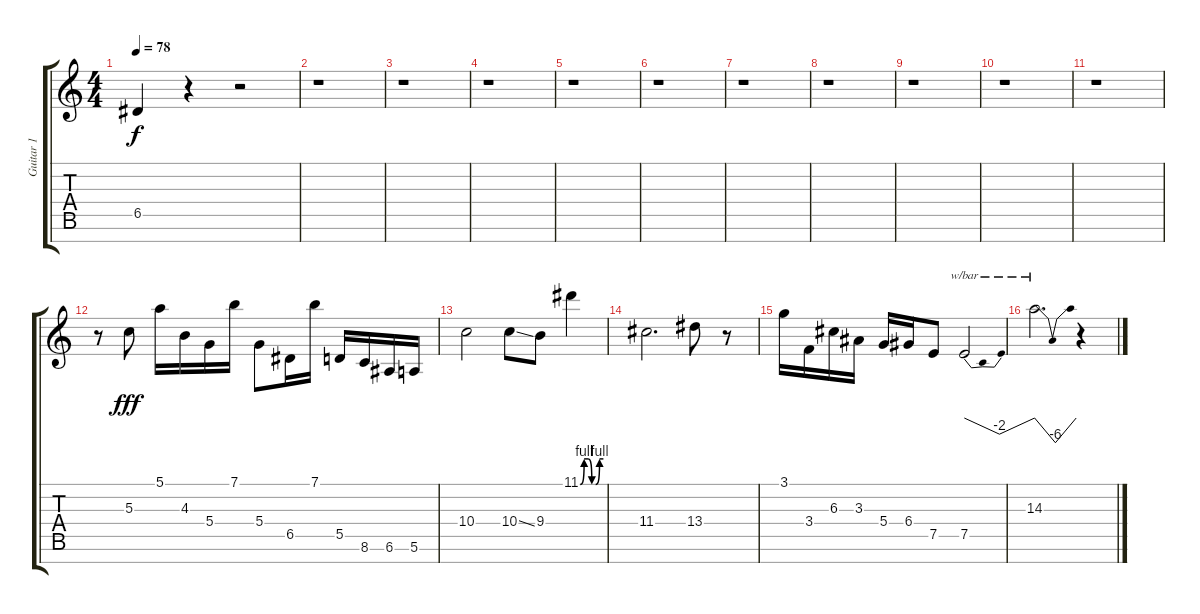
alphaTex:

\track ("Guitar 1" "Guitar 1") {instrument distortionguitar}
\staff {score tabs}
\tuning (E4 B3 G3 D3 A2 E2 B1) {hide}
\ts (4 4)
\tempo 78
\clef g2
\ks c
6.5{t}.4{dy f} r.4 r.2 |
r.1 |
r.1 |
r.1 |
r.1 |
r.1 |
r.1 |
r.1 |
r.1 |
r.1 |
r.1 |
r.8 5.3.8{dy fff volume 13 instrument distortionguitar} 5.1.16 4.3.16 5.4.16 7.1.16 5.4.8 6.5.16 7.1.16 5.5.16 8.6.16 6.6.16 5.6.16 |
10.4.2 10.4{ss}.8 9.4.8 11.1{be (custom 0 0 10 4 20 4 30 0 40 0 50 4 60 4)}.4 |
11.4.2{d} 13.4.8 r.8 |
3.1.16 3.4.16 6.3.16 3.3.16 5.4.16 6.4.16 7.5.8 7.5.2{tbe (dip default 0 0 30 -8 60 0)} |
14.3.2{d tbe (dip default 0 0 30 -24 60 0)} r.4
